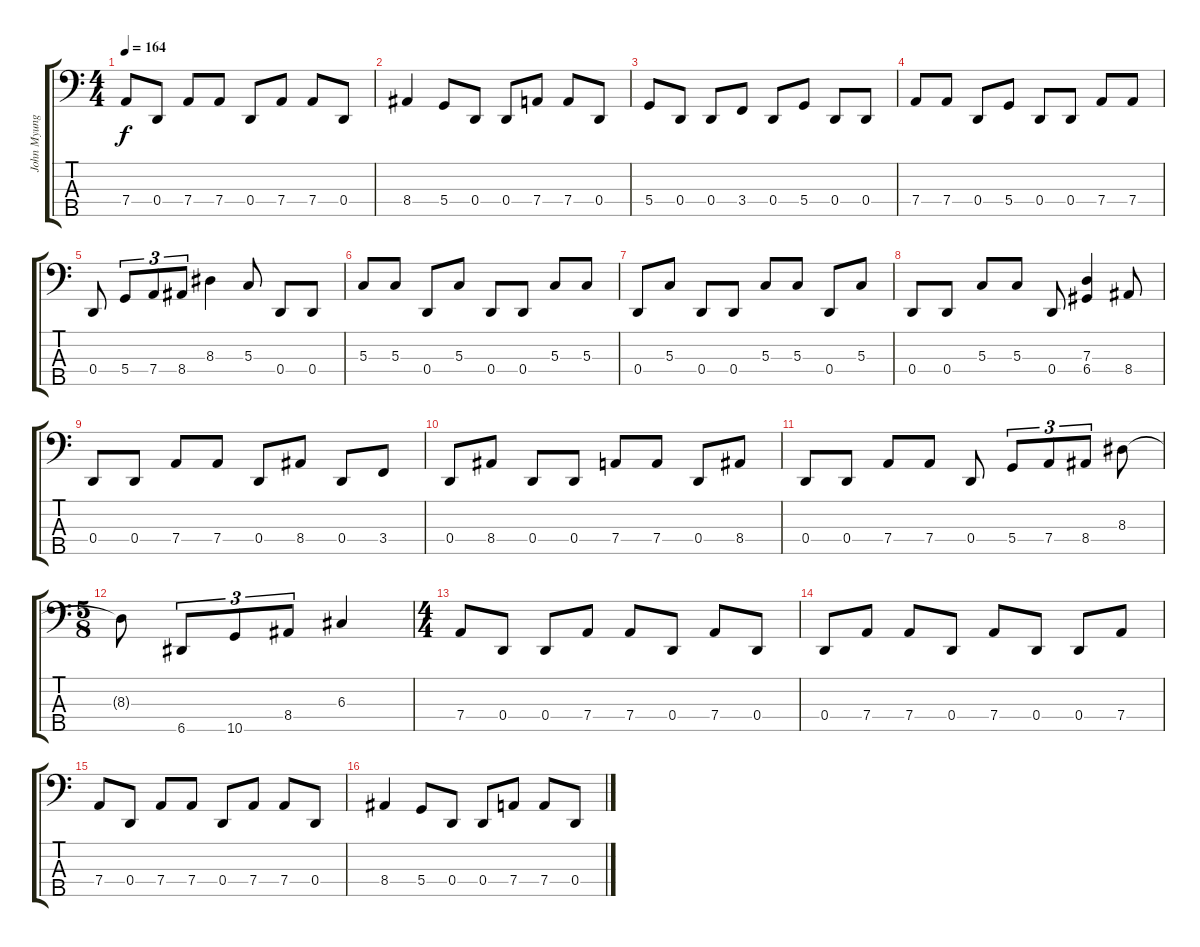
\track ("John Myung" "John Myung") {instrument electricbassfinger}
\staff {score tabs}
\tuning (F2 C2 G1 D1 A0) {hide}
\ts (4 4)
\tempo 164
\clef f4
\ks c
7.4.8{dy f} 0.4.8 7.4.8 7.4.8 0.4.8 7.4.8 7.4.8 0.4.8 |
8.4.4 5.4.8 0.4.8 0.4.8 7.4.8 7.4.8 0.4.8 |
5.4.8 0.4.8 0.4.8 3.4.8 0.4.8 5.4.8 0.4.8 0.4.8 |
7.4.8 7.4.8 0.4.8 5.4.8 0.4.8 0.4.8 7.4.8 7.4.8 |
0.4.8 5.4.8{tu (3 2)} 7.4.8{tu (3 2)} 8.4.8{tu (3 2)} 8.3.4 5.3.8 0.4.8 0.4.8 |
5.3.8 5.3.8 0.4.8 5.3.8 0.4.8 0.4.8 5.3.8 5.3.8 |
0.4.8 5.3.8 0.4.8 0.4.8 5.3.8 5.3.8 0.4.8 5.3.8 |
0.4.8 0.4.8 5.3.8 5.3.8 0.4.8 (7.3 6.4).4 8.4.8 |
0.4.8 0.4.8 7.4.8 7.4.8 0.4.8 8.4.8 0.4.8 3.4.8 |
0.4.8 8.4.8 0.4.8 0.4.8 7.4.8 7.4.8 0.4.8 8.4.8 |
0.4.8 0.4.8 7.4.8 7.4.8 0.4.8 5.4.8{tu (3 2)} 7.4.8{tu (3 2)} 8.4.8{tu (3 2)} 8.3.8 |
\ts (5 8)
8.3{t}.8 6.5.8{tu (3 2)} 10.5.8{tu (3 2)} 8.4.8{tu (3 2)} 6.3.4 |
\ts (4 4)
7.4.8 0.4.8 0.4.8 7.4.8 7.4.8 0.4.8 7.4.8 0.4.8 |
0.4.8 7.4.8 7.4.8 0.4.8 7.4.8 0.4.8 0.4.8 7.4.8 |
7.4.8 0.4.8 7.4.8 7.4.8 0.4.8 7.4.8 7.4.8 0.4.8 |
8.4.4 5.4.8 0.4.8 0.4.8 7.4.8 7.4.8 0.4.8
